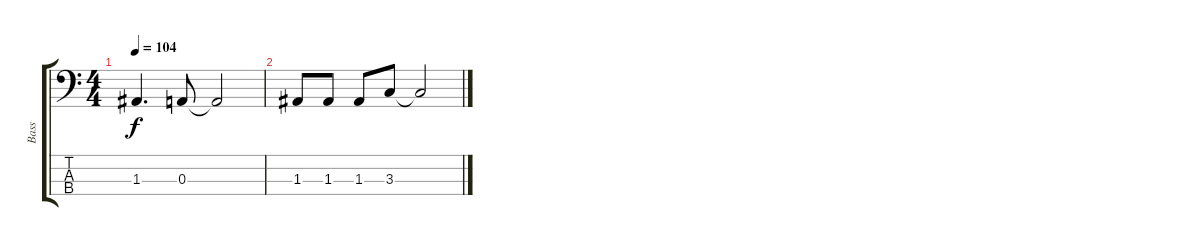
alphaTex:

\track ("Bass" "Bass") {instrument electricbassfinger}
\staff {score tabs}
\tuning (G2 D2 A1 E1) {hide}
\ts (4 4)
\tempo 104
\clef f4
\ks c
1.3.4{d dy f} 0.3.8 0.3{t}.2 |
1.3.8 1.3.8 1.3.8 3.3.8 3.3{t}.2
